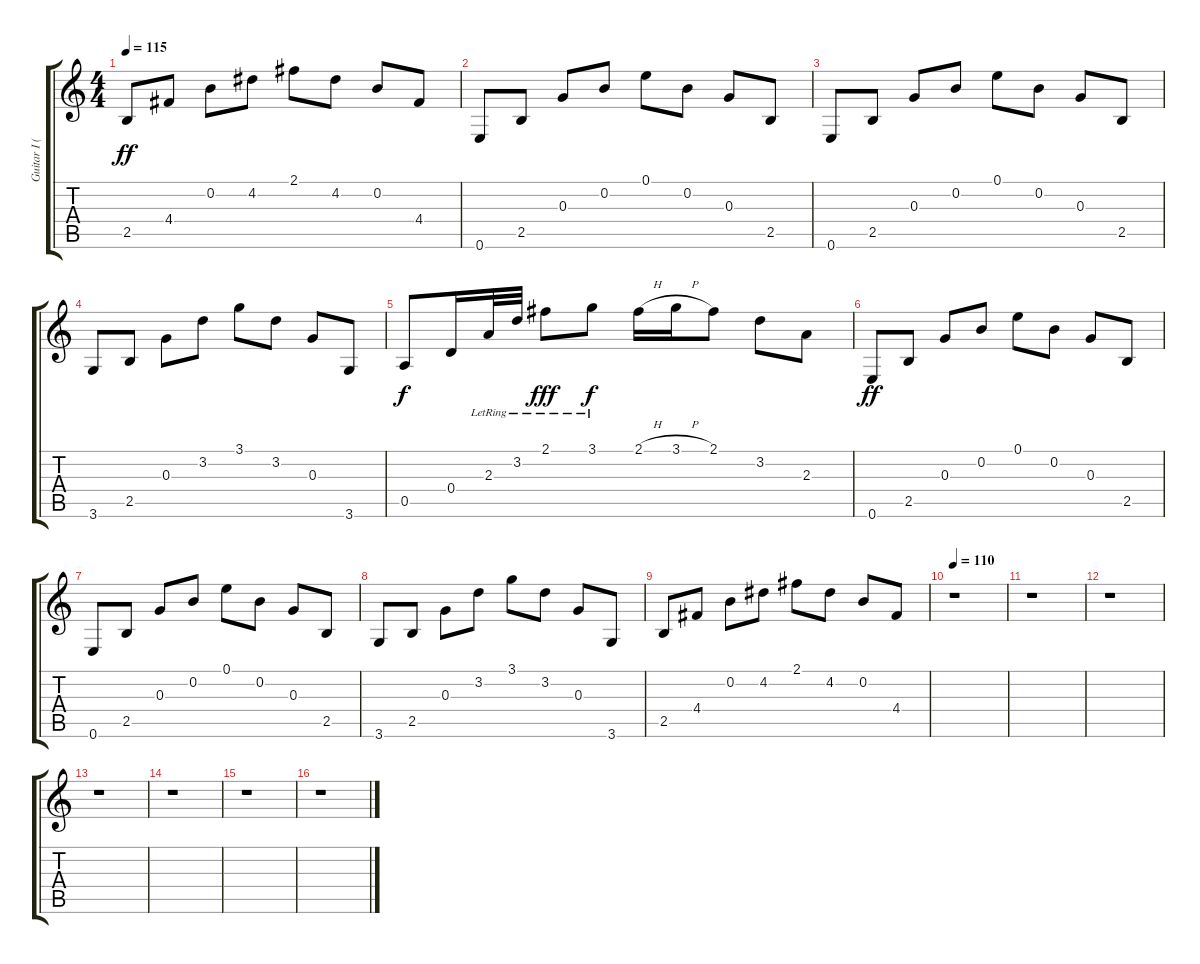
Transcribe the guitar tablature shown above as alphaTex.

\track ("Guitar I (Emppu)" "Guitar I (") {instrument acousticguitarsteel}
\staff {score tabs}
\tuning (E4 B3 G3 D3 A2 E2) {hide}
\ts (4 4)
\tempo 115
\clef g2
\ks c
2.5.8{dy ff} 4.4.8 0.2.8 4.2.8 2.1.8 4.2.8 0.2.8 4.4.8 |
0.6.8 2.5.8 0.3.8 0.2.8 0.1.8 0.2.8 0.3.8 2.5.8 |
0.6.8 2.5.8 0.3.8 0.2.8 0.1.8 0.2.8 0.3.8 2.5.8 |
3.6.8 2.5.8 0.3.8 3.2.8 3.1.8 3.2.8 0.3.8 3.6.8 |
0.5.8{dy f} 0.4.16 2.3{lr}.32 3.2{lr}.32 2.1{lr}.8{dy fff} 3.1{lr}.8{dy f} 2.1{h}.16 3.1{h}.16 2.1.8 3.2.8 2.3.8 |
0.6.8{dy ff} 2.5.8 0.3.8 0.2.8 0.1.8 0.2.8 0.3.8 2.5.8 |
0.6.8 2.5.8 0.3.8 0.2.8 0.1.8 0.2.8 0.3.8 2.5.8 |
3.6.8 2.5.8 0.3.8 3.2.8 3.1.8 3.2.8 0.3.8 3.6.8 |
2.5.8 4.4.8 0.2.8 4.2.8 2.1.8 4.2.8 0.2.8 4.4.8 |
\tempo 110
r.1 |
r.1 |
r.1 |
r.1 |
r.1 |
r.1 |
r.1
